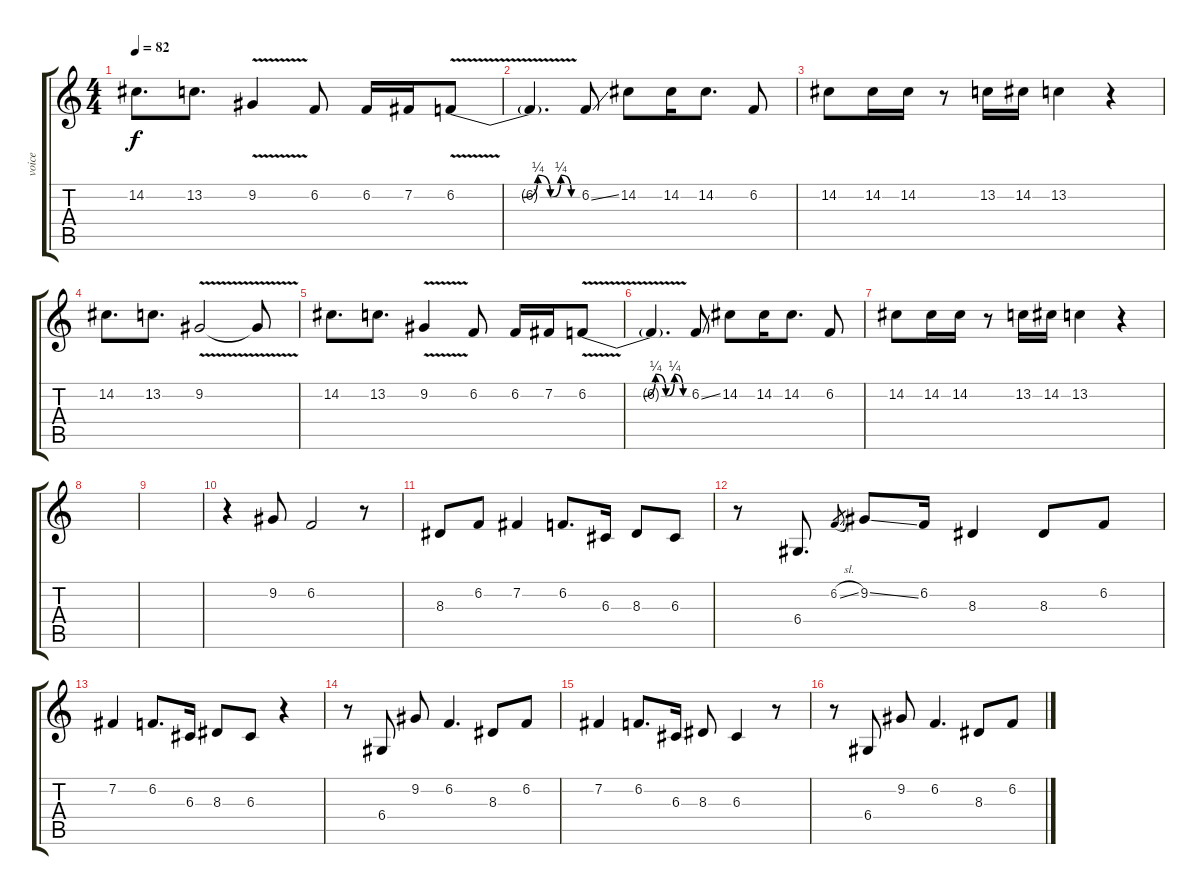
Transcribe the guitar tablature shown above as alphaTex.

\track ("voice" "voice") {instrument panflute}
\staff {score tabs}
\tuning (E4 B3 G3 D3 A2 E2) {hide}
\ts (4 4)
\section ("" "")
\tempo 82
\clef g2
\ks c
14.2.8{d dy f} 13.2.8{d} 9.2{v}.4 6.2.8 6.2.16 7.2.16 6.2{be (custom 0 0 32 0 39 1 45 0 50 1 55 0 60 0) v}.8 |
6.2{t}.4{d} 6.2{ss}.8 14.2.8 14.2.16 14.2.8{d} 6.2.8 |
14.2.8 14.2.16 14.2.16 r.8 13.2.16 14.2.16 13.2.4 r.4 |
14.2.8{d} 13.2.8{d} 9.2{v}.2 9.2{t}.8 |
14.2.8{d} 13.2.8{d} 9.2{v}.4 6.2.8 6.2.16 7.2.16 6.2{be (custom 0 0 32 0 39 1 45 0 50 1 55 0 60 0) v}.8 |
6.2{t}.4{d} 6.2{ss}.8 14.2.8 14.2.16 14.2.8{d} 6.2.8 |
14.2.8 14.2.16 14.2.16 r.8 13.2.16 14.2.16 13.2.4 r.4 |
|
|
r.4 9.2.8 6.2.2 r.8 |
8.3.8 6.2.8 7.2.4 6.2.8{d} 6.3.16 8.3.8 6.3.8 |
r.8 6.4.8{d} 6.2{sl}.8{gr} 9.2{ss}.8 6.2.16 8.3.4 8.3.8 6.2.8 |
7.2.4 6.2.8{d} 6.3.16 8.3.8 6.3.8 r.4 |
r.8 6.4.8 9.2.8 6.2.4{d} 8.3.8 6.2.8 |
7.2.4 6.2.8{d} 6.3.16 8.3.8 6.3.4 r.8 |
r.8 6.4.8 9.2.8 6.2.4{d} 8.3.8 6.2.8
